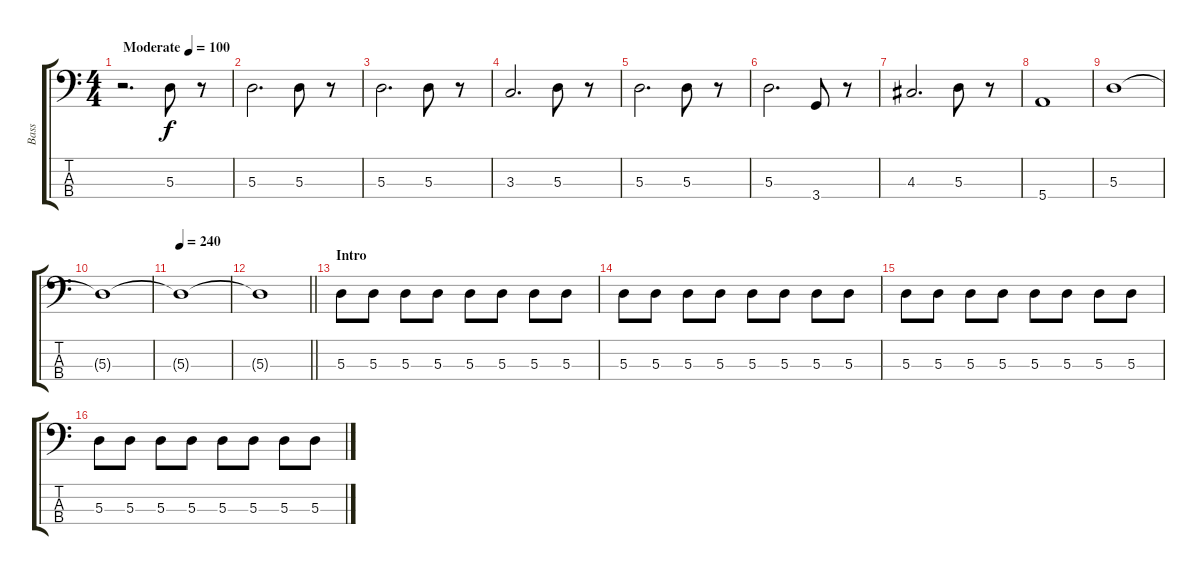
\track ("Bass" "Bass") {instrument electricbassfinger}
\staff {score tabs}
\tuning (G2 D2 A1 E1) {hide}
\ts (4 4)
\tempo (100 "Moderate")
\clef f4
\ks c
r.2{d dy f instrument electricbassfinger} 5.3.8 r.8 |
5.3.2{d} 5.3.8 r.8 |
5.3.2{d} 5.3.8 r.8 |
3.3.2{d} 5.3.8 r.8 |
5.3.2{d} 5.3.8 r.8 |
5.3.2{d} 3.4.8 r.8 |
4.3.2{d} 5.3.8 r.8 |
5.4.1 |
5.3.1 |
5.3{t}.1 |
\tempo 240
5.3{t}.1 |
\barLineRight lightlight
5.3{t}.1 |
\section ("" "Intro")
5.3.8 5.3.8 5.3.8 5.3.8 5.3.8 5.3.8 5.3.8 5.3.8 |
5.3.8 5.3.8 5.3.8 5.3.8 5.3.8 5.3.8 5.3.8 5.3.8 |
5.3.8 5.3.8 5.3.8 5.3.8 5.3.8 5.3.8 5.3.8 5.3.8 |
5.3.8 5.3.8 5.3.8 5.3.8 5.3.8 5.3.8 5.3.8 5.3.8
